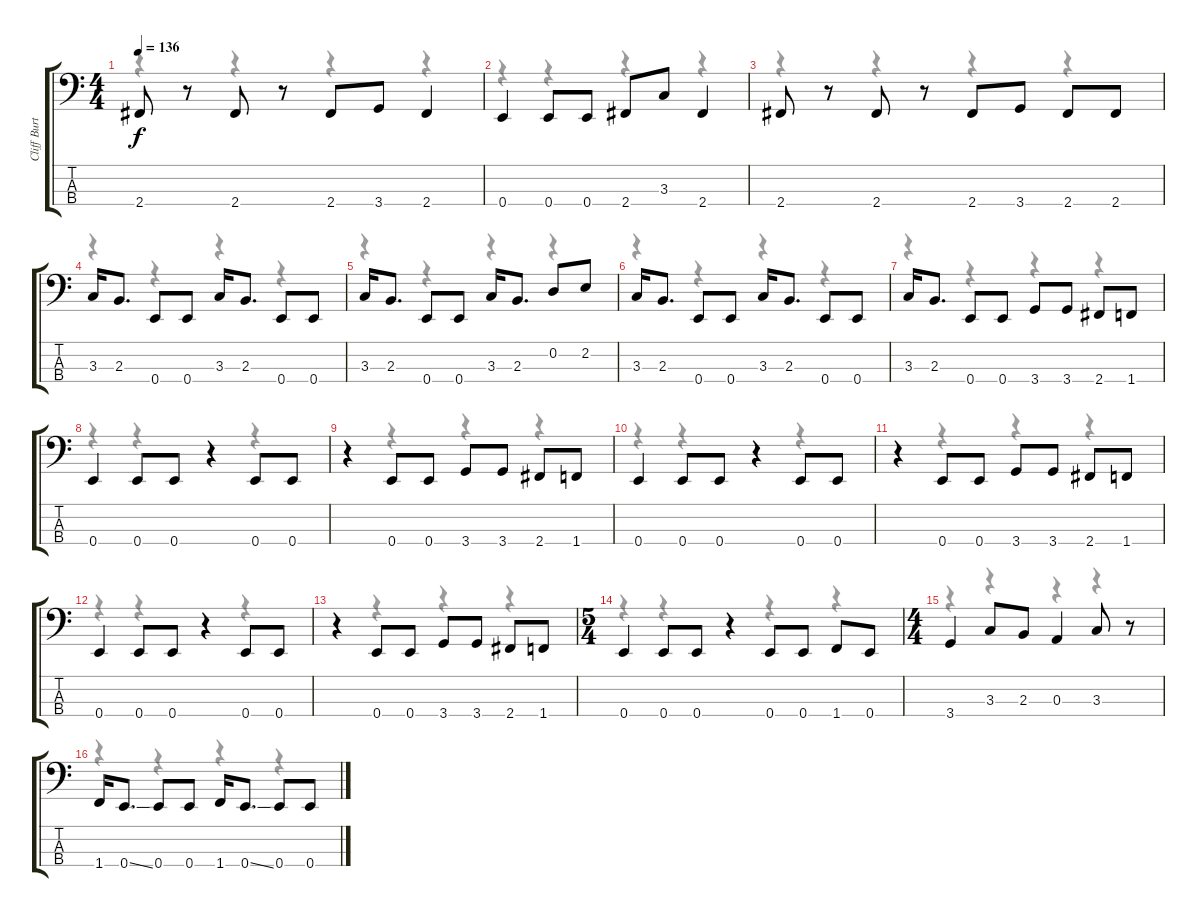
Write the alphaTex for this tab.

\track ("Cliff Burton" "Cliff Burt") {instrument electricbassfinger}
\staff {score tabs}
\tuning (G2 D2 A1 E1) {hide}
\voice
\ts (4 4)
\tempo 136
\clef f4
\ks c
2.4.8{dy f} r.8 2.4.8 r.8 2.4.8 3.4.8 2.4.4 |
0.4.4 0.4.8 0.4.8 2.4.8 3.3.8 2.4.4 |
2.4.8 r.8 2.4.8 r.8 2.4.8 3.4.8 2.4.8 2.4.8 |
3.3.16 2.3.8{d} 0.4.8 0.4.8 3.3.16 2.3.8{d} 0.4.8 0.4.8 |
3.3.16 2.3.8{d} 0.4.8 0.4.8 3.3.16 2.3.8{d} 0.2.8 2.2.8 |
3.3.16 2.3.8{d} 0.4.8 0.4.8 3.3.16 2.3.8{d} 0.4.8 0.4.8 |
3.3.16 2.3.8{d} 0.4.8 0.4.8 3.4.8 3.4.8 2.4.8 1.4.8 |
0.4.4 0.4.8 0.4.8 r.4 0.4.8 0.4.8 |
r.4 0.4.8 0.4.8 3.4.8 3.4.8 2.4.8 1.4.8 |
0.4.4 0.4.8 0.4.8 r.4 0.4.8 0.4.8 |
r.4 0.4.8 0.4.8 3.4.8 3.4.8 2.4.8 1.4.8 |
0.4.4 0.4.8 0.4.8 r.4 0.4.8 0.4.8 |
r.4 0.4.8 0.4.8 3.4.8 3.4.8 2.4.8 1.4.8 |
\ts (5 4)
0.4.4 0.4.8 0.4.8 r.4 0.4.8 0.4.8 1.4.8 0.4.8 |
\ts (4 4)
3.4.4 3.3.8 2.3.8 0.3.4 3.3.8 r.8 |
1.4.16 0.4{ss}.8{d} 0.4.8 0.4.8 1.4.16 0.4{ss}.8{d} 0.4.8 0.4.8
\voice
\clef f4
\ottava regular
\simile none
\ks c
r.4{dy f} r.4 r.4 r.4 |
r.4 r.4 r.4 r.4 |
r.4 r.4 r.4 r.4 |
r.4 r.4 r.4 r.4 |
r.4 r.4 r.4 r.4 |
r.4 r.4 r.4 r.4 |
r.4 r.4 r.4 r.4 |
r.4 r.4 r.4 r.4 |
r.4 r.4 r.4 r.4 |
r.4 r.4 r.4 r.4 |
r.4 r.4 r.4 r.4 |
r.4 r.4 r.4 r.4 |
r.4 r.4 r.4 r.4 |
r.4 r.4 r.4 r.4 r.4 |
r.4 r.4 r.4 r.4 |
r.4 r.4 r.4 r.4
